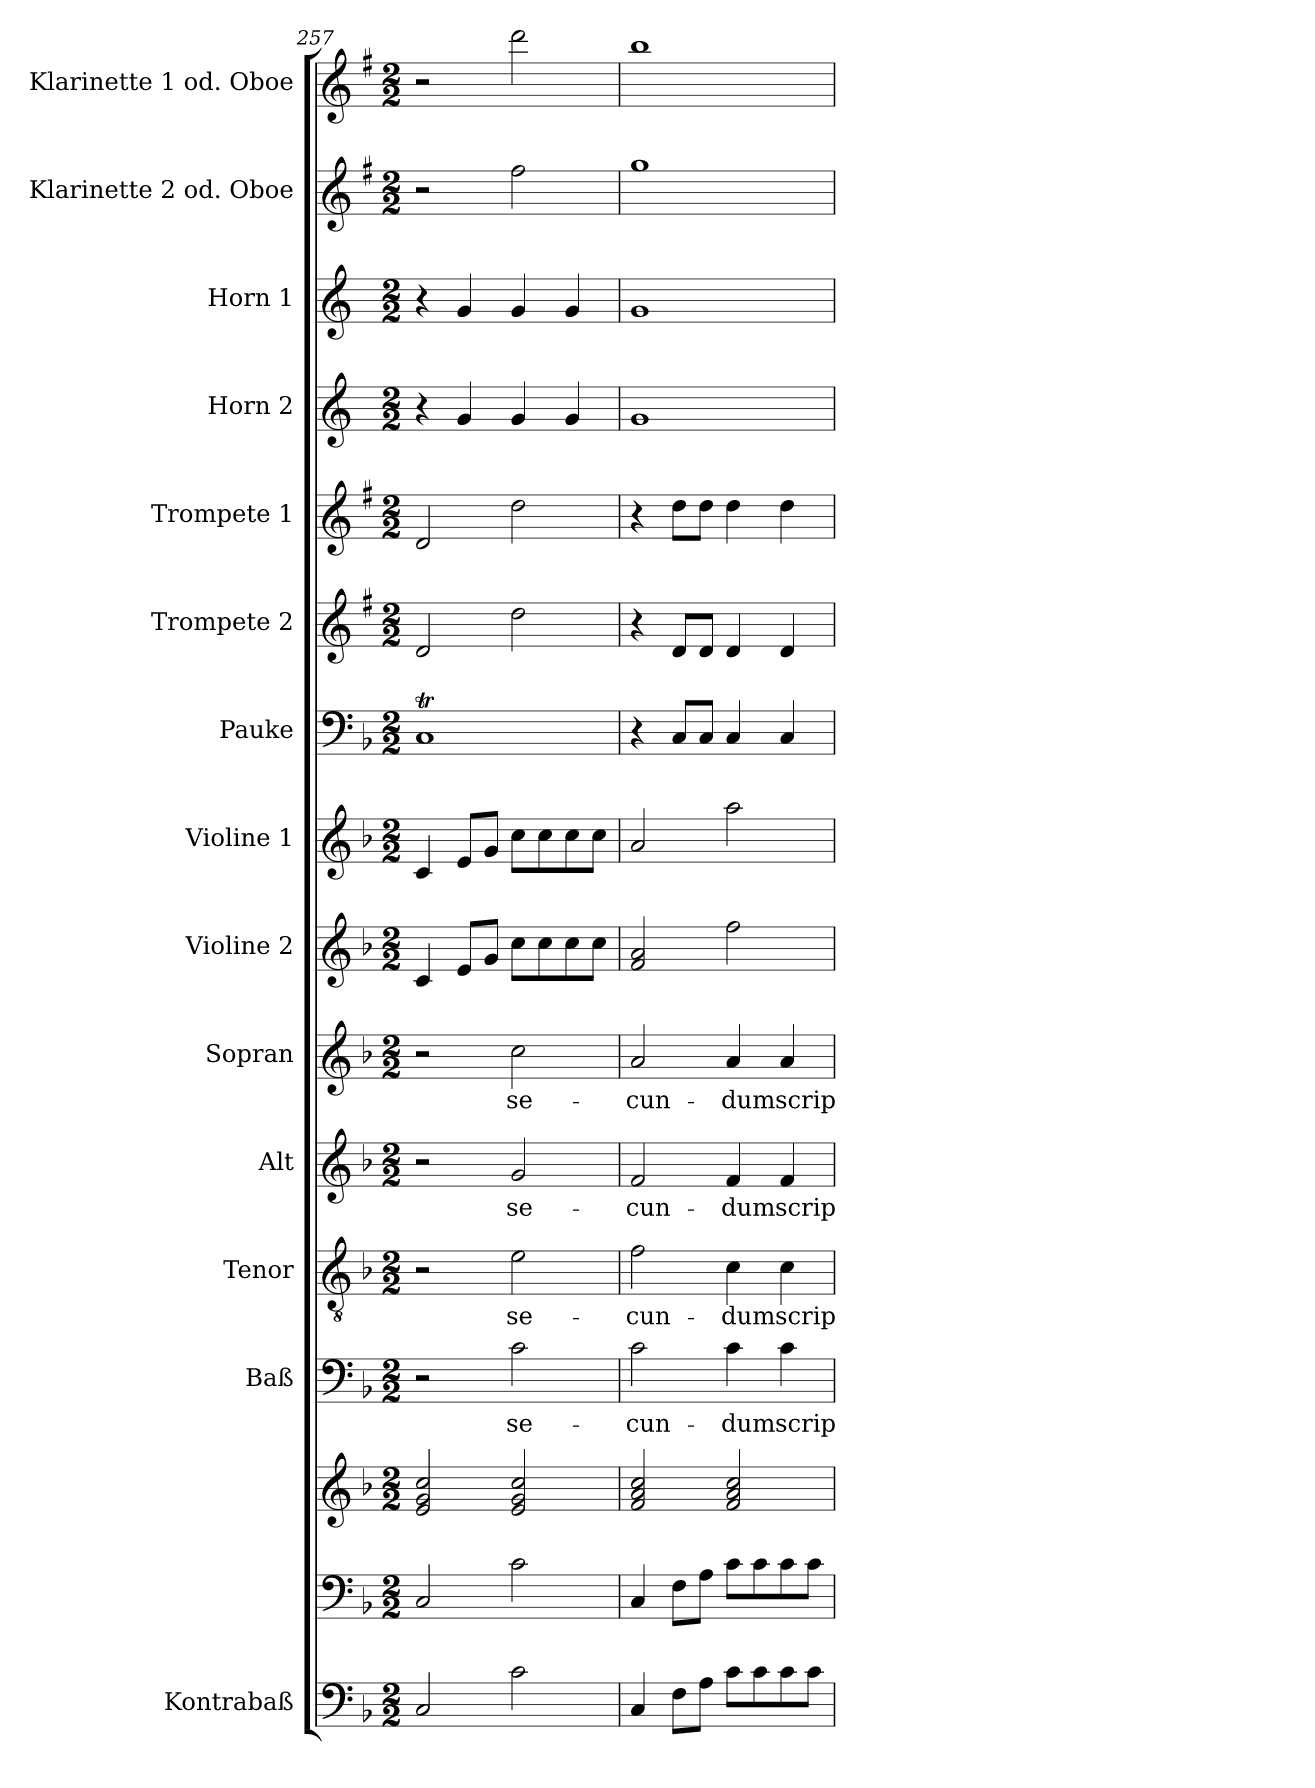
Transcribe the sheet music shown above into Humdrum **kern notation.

**kern	**kern	**kern	**kern	**text	**kern	**text	**kern	**text	**kern	**text	**kern	**kern	**kern	**kern	**kern	**kern	**kern	**kern	**kern
*part15	*part14	*part14	*part13	*part13	*part12	*part12	*part11	*part11	*part10	*part10	*part9	*part8	*part7	*part6	*part5	*part4	*part3	*part2	*part1
*staff16	*staff15	*staff14	*staff13	*staff13	*staff12	*staff12	*staff11	*staff11	*staff10	*staff10	*staff9	*staff8	*staff7	*staff6	*staff5	*staff4	*staff3	*staff2	*staff1
*I"Kontrabaß	*	*	*I"Baß	*	*I"Tenor	*	*I"Alt	*	*I"Sopran	*	*I"Violine 2	*I"Violine 1	*I"Pauke	*I"Trompete 2	*I"Trompete 1	*I"Horn 2	*I"Horn 1	*I"Klarinette 2 od. Oboe	*I"Klarinette 1 od. Oboe
*	*	*	*	*	*	*	*	*	*	*	*	*	*	*I'Tpt	*I'Tpt	*I'Hn	*I'Hn	*	*
!!LO:PB:g=z
*clefF4	*clefF4	*clefG2	*clefF4	*	*clefGv2	*	*clefG2	*	*clefG2	*	*clefG2	*clefG2	*clefF4	*clefG2	*clefG2	*clefG2	*clefG2	*clefG2	*clefG2
*ITrd7c12	*	*	*	*	*	*	*	*	*	*	*	*	*	*ITrd1c2	*ITrd1c2	*ITrd4c7	*ITrd4c7	*ITrd1c2	*ITrd1c2
*k[b-]	*k[b-]	*k[b-]	*k[b-]	*	*k[b-]	*	*k[b-]	*	*k[b-]	*	*k[b-]	*k[b-]	*k[b-]	*k[b-]	*k[b-]	*k[b-]	*k[b-]	*k[b-]	*k[b-]
*F:	*F:	*F:	*F:	*	*F:	*	*F:	*	*F:	*	*F:	*F:	*F:	*F:	*F:	*F:	*F:	*F:	*F:
*M2/2	*M2/2	*M2/2	*M2/2	*	*M2/2	*	*M2/2	*	*M2/2	*	*M2/2	*M2/2	*M2/2	*M2/2	*M2/2	*M2/2	*M2/2	*M2/2	*M2/2
=257	=257	=257	=257	=257	=257	=257	=257	=257	=257	=257	=257	=257	=257	=257	=257	=257	=257	=257	=257
2CC/	2C/	2e/ 2g/ 2cc/	2r	.	2r	.	2r	.	2r	.	4c/	4c/	1CT	2c/	2c/	4r	4r	2r	2r
.	.	.	.	.	.	.	.	.	.	.	8e/L	8e/L	.	.	.	4c/	4c/	.	.
.	.	.	.	.	.	.	.	.	.	.	8g/J	8g/J	.	.	.	.	.	.	.
!	!	!	!	!LO:LY:b	!	!LO:LY:b	!	!LO:LY:b	!	!LO:LY:b	!	!	!	!	!	!	!	!	!
2C\	2c\	2e/ 2g/ 2cc/	2c\	se-	2e\	se-	2g/	se-	2cc\	se-	8cc\L	8cc\L	.	2cc\	2cc\	4c/	4c/	2ee\	2ccc\
.	.	.	.	.	.	.	.	.	.	.	8cc\	8cc\	.	.	.	.	.	.	.
.	.	.	.	.	.	.	.	.	.	.	8cc\	8cc\	.	.	.	4c/	4c/	.	.
.	.	.	.	.	.	.	.	.	.	.	8cc\J	8cc\J	.	.	.	.	.	.	.
=258	=258	=258	=258	=258	=258	=258	=258	=258	=258	=258	=258	=258	=258	=258	=258	=258	=258	=258	=258
!	!	!	!	!LO:LY:b	!	!LO:LY:b	!	!LO:LY:b	!	!LO:LY:b	!	!	!	!	!	!	!	!	!
4CC/	4C/	2f/ 2a/ 2cc/	2c\	-cun-	2f\	-cun-	2f/	-cun-	2a/	-cun-	2f/ 2a/	2a/	4r	4r	4r	1c	1c	1ff	1aa
8FF\L	8F\L	.	.	.	.	.	.	.	.	.	.	.	8C/L	8c/L	8cc\L	.	.	.	.
8AA\J	8A\J	.	.	.	.	.	.	.	.	.	.	.	8C/J	8c/J	8cc\J	.	.	.	.
!	!	!	!	!LO:LY:b	!	!LO:LY:b	!	!LO:LY:b	!	!LO:LY:b	!	!	!	!	!	!	!	!	!
8C\L	8c\L	2f/ 2a/ 2cc/	4c\	-dum	4c\	-dum	4f/	-dum	4a/	-dum	2ff\	2aa\	4C/	4c/	4cc\	.	.	.	.
8C\	8c\	.	.	.	.	.	.	.	.	.	.	.	.	.	.	.	.	.	.
!	!	!	!	!LO:LY:b	!	!LO:LY:b	!	!LO:LY:b	!	!LO:LY:b	!	!	!	!	!	!	!	!	!
8C\	8c\	.	4c\	scrip-	4c\	scrip-	4f/	scrip-	4a/	scrip-	.	.	4C/	4c/	4cc\	.	.	.	.
8C\J	8c\J	.	.	.	.	.	.	.	.	.	.	.	.	.	.	.	.	.	.
=	=	=	=	=	=	=	=	=	=	=	=	=	=	=	=	=	=	=	=
*-	*-	*-	*-	*-	*-	*-	*-	*-	*-	*-	*-	*-	*-	*-	*-	*-	*-	*-	*-
